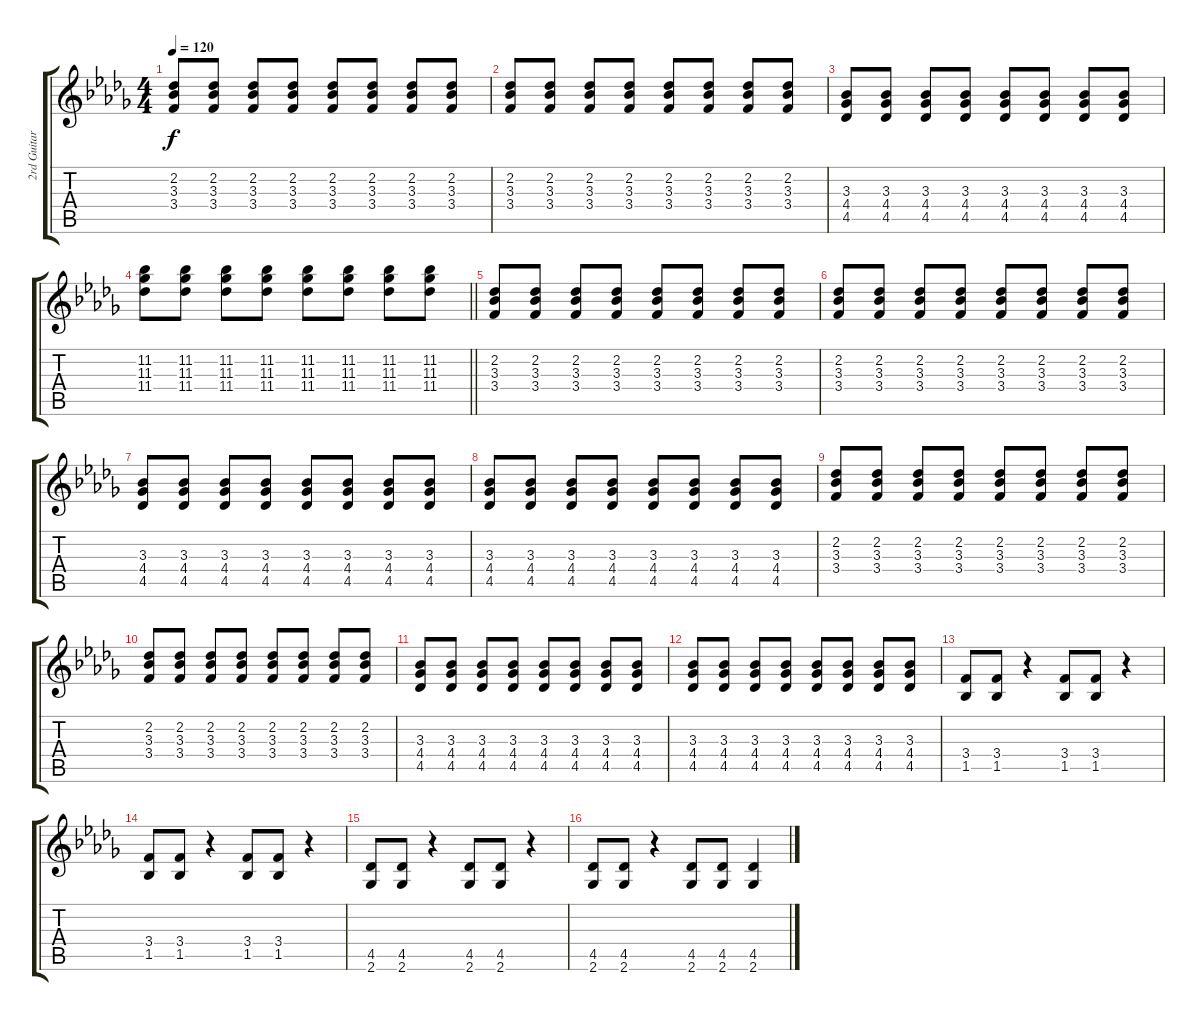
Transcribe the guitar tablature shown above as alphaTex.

\track ("2rd Guitar" "2rd Guitar") {instrument distortionguitar}
\staff {score tabs}
\tuning (E4 B3 G3 D3 A2 E2) {hide}
\ts (4 4)
\tempo 120
\clef g2
\ks db
(2.2 3.3 3.4).8{dy f} (2.2 3.3 3.4).8 (2.2 3.3 3.4).8 (2.2 3.3 3.4).8 (2.2 3.3 3.4).8 (2.2 3.3 3.4).8 (2.2 3.3 3.4).8 (2.2 3.3 3.4).8 |
(2.2 3.3 3.4).8 (2.2 3.3 3.4).8 (2.2 3.3 3.4).8 (2.2 3.3 3.4).8 (2.2 3.3 3.4).8 (2.2 3.3 3.4).8 (2.2 3.3 3.4).8 (2.2 3.3 3.4).8 |
(3.3 4.4 4.5).8 (3.3 4.4 4.5).8 (3.3 4.4 4.5).8 (3.3 4.4 4.5).8 (3.3 4.4 4.5).8 (3.3 4.4 4.5).8 (3.3 4.4 4.5).8 (3.3 4.4 4.5).8 |
\barLineRight lightlight
(11.2 11.3 11.4).8 (11.2 11.3 11.4).8 (11.2 11.3 11.4).8 (11.2 11.3 11.4).8 (11.2 11.3 11.4).8 (11.2 11.3 11.4).8 (11.2 11.3 11.4).8 (11.2 11.3 11.4).8 |
(2.2 3.3 3.4).8 (2.2 3.3 3.4).8 (2.2 3.3 3.4).8 (2.2 3.3 3.4).8 (2.2 3.3 3.4).8 (2.2 3.3 3.4).8 (2.2 3.3 3.4).8 (2.2 3.3 3.4).8 |
(2.2 3.3 3.4).8 (2.2 3.3 3.4).8 (2.2 3.3 3.4).8 (2.2 3.3 3.4).8 (2.2 3.3 3.4).8 (2.2 3.3 3.4).8 (2.2 3.3 3.4).8 (2.2 3.3 3.4).8 |
(3.3 4.4 4.5).8 (3.3 4.4 4.5).8 (3.3 4.4 4.5).8 (3.3 4.4 4.5).8 (3.3 4.4 4.5).8 (3.3 4.4 4.5).8 (3.3 4.4 4.5).8 (3.3 4.4 4.5).8 |
(3.3 4.4 4.5).8 (3.3 4.4 4.5).8 (3.3 4.4 4.5).8 (3.3 4.4 4.5).8 (3.3 4.4 4.5).8 (3.3 4.4 4.5).8 (3.3 4.4 4.5).8 (3.3 4.4 4.5).8 |
(2.2 3.3 3.4).8 (2.2 3.3 3.4).8 (2.2 3.3 3.4).8 (2.2 3.3 3.4).8 (2.2 3.3 3.4).8 (2.2 3.3 3.4).8 (2.2 3.3 3.4).8 (2.2 3.3 3.4).8 |
(2.2 3.3 3.4).8 (2.2 3.3 3.4).8 (2.2 3.3 3.4).8 (2.2 3.3 3.4).8 (2.2 3.3 3.4).8 (2.2 3.3 3.4).8 (2.2 3.3 3.4).8 (2.2 3.3 3.4).8 |
(3.3 4.4 4.5).8 (3.3 4.4 4.5).8 (3.3 4.4 4.5).8 (3.3 4.4 4.5).8 (3.3 4.4 4.5).8 (3.3 4.4 4.5).8 (3.3 4.4 4.5).8 (3.3 4.4 4.5).8 |
(3.3 4.4 4.5).8 (3.3 4.4 4.5).8 (3.3 4.4 4.5).8 (3.3 4.4 4.5).8 (3.3 4.4 4.5).8 (3.3 4.4 4.5).8 (3.3 4.4 4.5).8 (3.3 4.4 4.5).8 |
(3.4 1.5).8 (3.4 1.5).8 r.4 (3.4 1.5).8{txt ""} (3.4 1.5).8 r.4 |
(3.4 1.5).8 (3.4 1.5).8 r.4 (3.4 1.5).8 (3.4 1.5).8 r.4 |
(4.5 2.6).8 (4.5 2.6).8 r.4 (4.5 2.6).8 (4.5 2.6).8 r.4 |
(4.5 2.6).8 (4.5 2.6).8 r.4 (4.5 2.6).8 (4.5 2.6).8 (4.5 2.6).4
